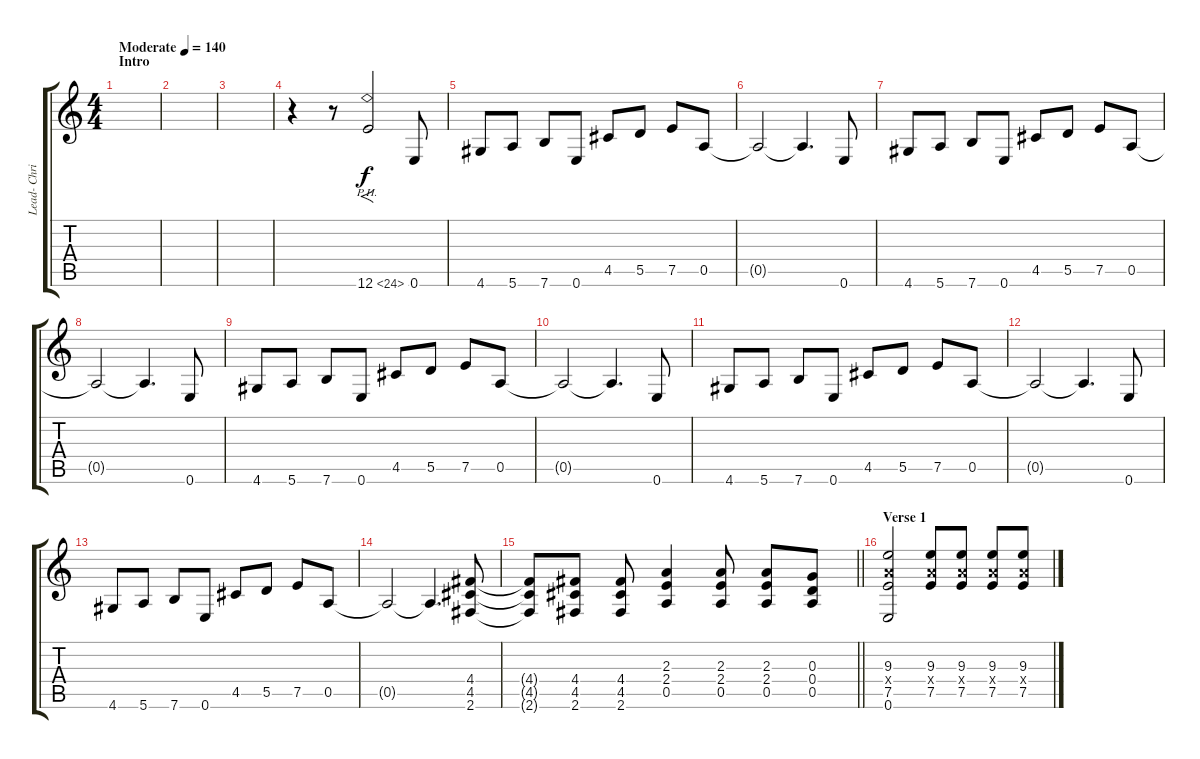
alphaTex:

\track ("Lead- Chris Shifflet" "Lead- Chri") {instrument distortionguitar}
\staff {score tabs}
\tuning (E4 B3 G3 D3 A2 E2) {hide}
\ts (4 4)
\section ("" "Intro")
\tempo (140 "Moderate")
\clef g2
\ks c
|
|
|
r.4 r.8 12.6{ph 12}.2{f} 0.6.8 |
4.6.8 5.6.8 7.6.8 0.6.8 4.5.8 5.5.8 7.5.8 0.5.8 |
0.5{t}.2 0.5{t}.4{d} 0.6.8 |
4.6.8 5.6.8 7.6.8 0.6.8 4.5.8 5.5.8 7.5.8 0.5.8 |
0.5{t}.2 0.5{t}.4{d} 0.6.8 |
4.6.8 5.6.8 7.6.8 0.6.8 4.5.8 5.5.8 7.5.8 0.5.8 |
0.5{t}.2 0.5{t}.4{d} 0.6.8 |
4.6.8 5.6.8 7.6.8 0.6.8 4.5.8 5.5.8 7.5.8 0.5.8 |
0.5{t}.2 0.5{t}.4{d} 0.6.8 |
4.6.8 5.6.8 7.6.8 0.6.8 4.5.8 5.5.8 7.5.8 0.5.8 |
0.5{t}.2 0.5{t}.4{d} (4.4 4.5 2.6).8 |
\barLineRight lightlight
(4.4{t} 4.5{t} 2.6{t}).8 (4.4 4.5 2.6).8 (4.4 4.5 2.6).8 (2.3 2.4 0.5).4 (2.3 2.4 0.5).8 (2.3 2.4 0.5).8 (0.3 0.4 0.5).8 |
\section ("" "Verse 1")
(9.3 7.4{x} 7.5 0.6).2{volume 10} (9.3 7.4{x} 7.5).8 (9.3 7.4{x} 7.5).8 (9.3 7.4{x} 7.5).8 (9.3 7.4{x} 7.5).8
